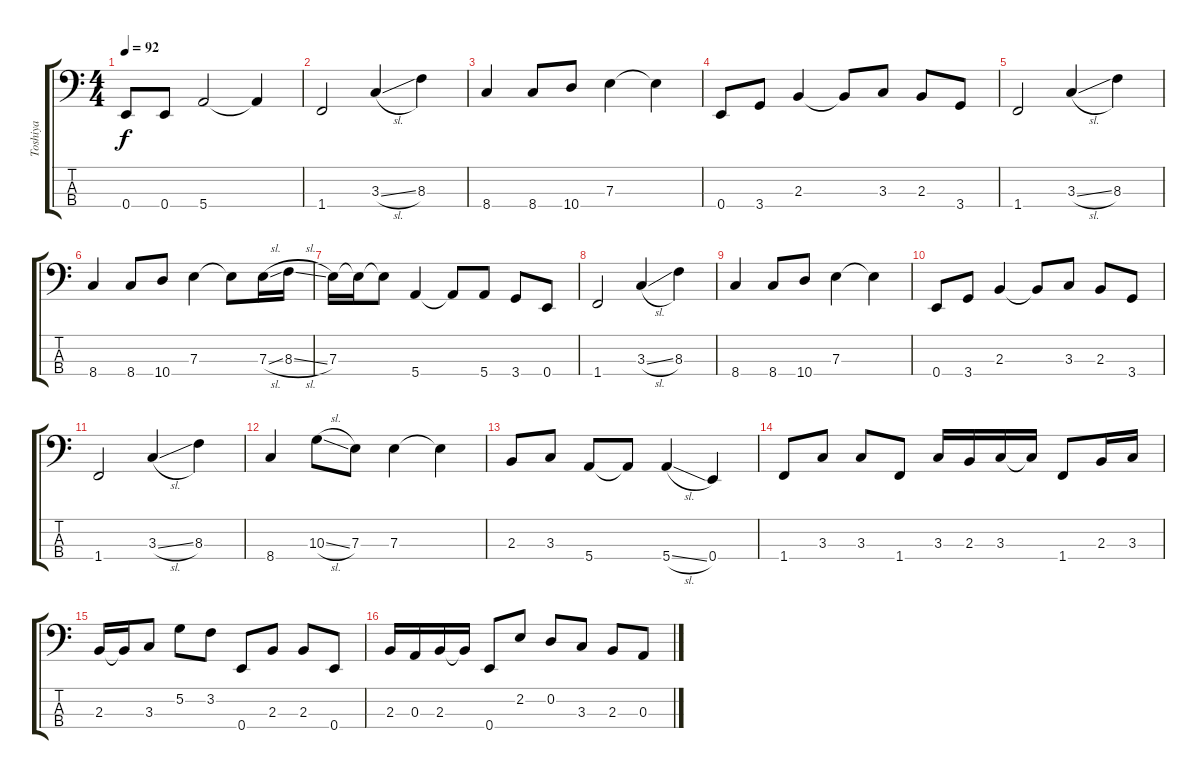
\track ("Toshiya" "Toshiya") {instrument electricbasspick}
\staff {score tabs}
\tuning (G2 D2 A1 E1) {hide}
\ts (4 4)
\tempo 92
\clef f4
\ks c
0.4{t}.8{dy f} 0.4.8 5.4.2 5.4{t}.4 |
1.4.2 3.3{sl}.4 8.3.4 |
8.4.4 8.4.8 10.4.8 7.3.4 7.3{t}.4 |
0.4.8 3.4.8 2.3.4 2.3{t}.8 3.3.8 2.3.8 3.4.8 |
1.4.2 3.3{sl}.4 8.3.4 |
8.4.4 8.4.8 10.4.8 7.3.4 7.3{t}.8 7.3{sl}.16 8.3{sl}.16 |
7.3.16 7.3{t}.16 7.3{t}.8 5.4.4 5.4{t}.8 5.4.8 3.4.8 0.4.8 |
1.4.2 3.3{sl}.4 8.3.4 |
8.4.4 8.4.8 10.4.8 7.3.4 7.3{t}.4 |
0.4.8 3.4.8 2.3.4 2.3{t}.8 3.3.8 2.3.8 3.4.8 |
1.4.2 3.3{sl}.4 8.3.4 |
8.4.4 10.3{sl}.8 7.3.8 7.3.4 7.3{t}.4 |
2.3.8 3.3.8 5.4.8 5.4{t}.8 5.4{sl}.4 0.4.4 |
1.4.8 3.3.8 3.3.8 1.4.8 3.3.16 2.3.16 3.3.16 3.3{t}.16 1.4.8 2.3.16 3.3.16 |
2.3.16 2.3{t}.16 3.3.8 5.2.8 3.2.8 0.4.8 2.3.8 2.3.8 0.4.8 |
2.3.16 0.3.16 2.3.16 2.3{t}.16 0.4.8 2.2.8 0.2.8 3.3.8 2.3.8 0.3.8
